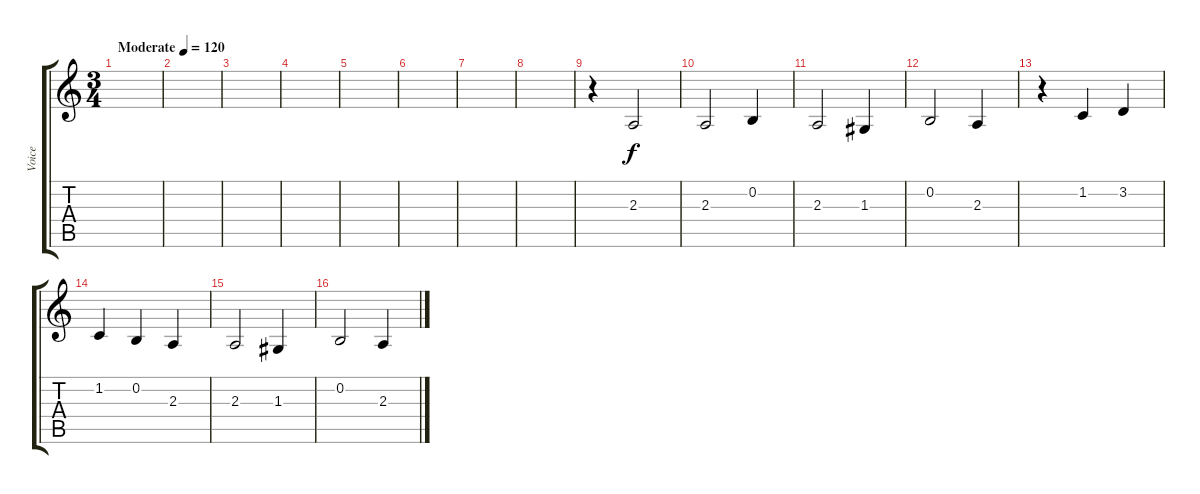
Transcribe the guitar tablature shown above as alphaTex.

\track ("Voice" "Voice") {instrument choiraahs}
\staff {score tabs}
\tuning (E4 B3 G3 D3 A2 E2) {hide}
\ts (3 4)
\tempo (120 "Moderate")
\clef g2
\ks c
|
|
|
|
|
|
|
|
r.4 2.3.2 |
2.3.2 0.2.4 |
2.3.2 1.3.4 |
0.2.2 2.3.4 |
r.4 1.2.4 3.2.4 |
1.2.4 0.2.4 2.3.4 |
2.3.2 1.3.4 |
0.2.2 2.3.4
